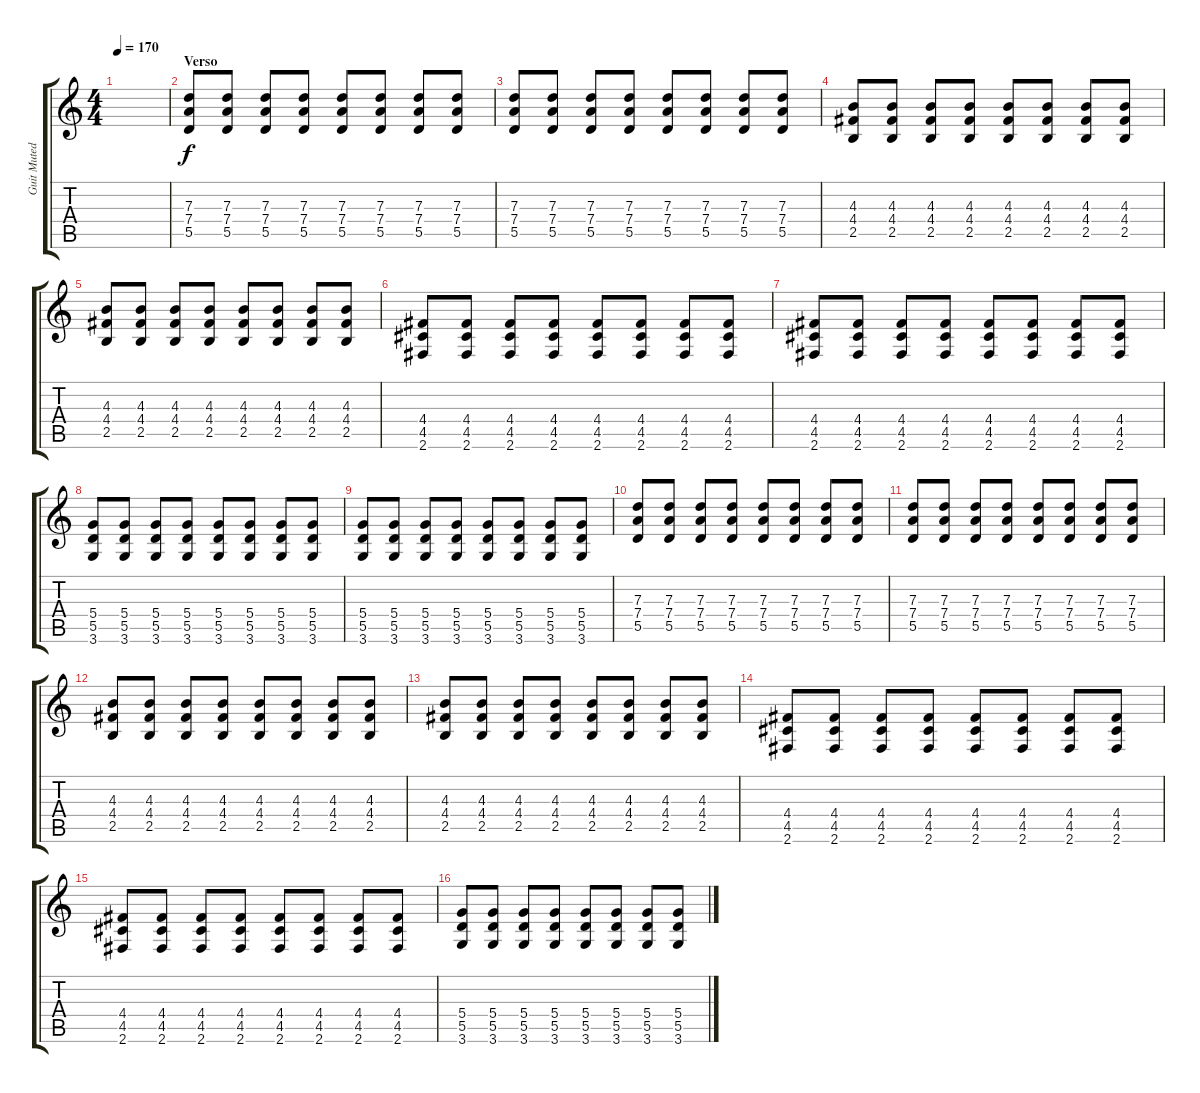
\track ("Guit Muted" "Guit Muted") {instrument electricguitarmuted}
\staff {score tabs}
\tuning (E4 B3 G3 D3 A2 E2) {hide}
\ts (4 4)
\tempo 170
\clef g2
\ks c
|
\section ("" "Verso")
(7.3 7.4 5.5).8 (7.3 7.4 5.5).8 (7.3 7.4 5.5).8 (7.3 7.4 5.5).8 (7.3 7.4 5.5).8 (7.3 7.4 5.5).8 (7.3 7.4 5.5).8 (7.3 7.4 5.5).8 |
(7.3 7.4 5.5).8 (7.3 7.4 5.5).8 (7.3 7.4 5.5).8 (7.3 7.4 5.5).8 (7.3 7.4 5.5).8 (7.3 7.4 5.5).8 (7.3 7.4 5.5).8 (7.3 7.4 5.5).8 |
(4.3 4.4 2.5).8 (4.3 4.4 2.5).8 (4.3 4.4 2.5).8 (4.3 4.4 2.5).8 (4.3 4.4 2.5).8 (4.3 4.4 2.5).8 (4.3 4.4 2.5).8 (4.3 4.4 2.5).8 |
(4.3 4.4 2.5).8 (4.3 4.4 2.5).8 (4.3 4.4 2.5).8 (4.3 4.4 2.5).8 (4.3 4.4 2.5).8 (4.3 4.4 2.5).8 (4.3 4.4 2.5).8 (4.3 4.4 2.5).8 |
(4.4 4.5 2.6).8 (4.4 4.5 2.6).8 (4.4 4.5 2.6).8 (4.4 4.5 2.6).8 (4.4 4.5 2.6).8 (4.4 4.5 2.6).8 (4.4 4.5 2.6).8 (4.4 4.5 2.6).8 |
(4.4 4.5 2.6).8 (4.4 4.5 2.6).8 (4.4 4.5 2.6).8 (4.4 4.5 2.6).8 (4.4 4.5 2.6).8 (4.4 4.5 2.6).8 (4.4 4.5 2.6).8 (4.4 4.5 2.6).8 |
(5.4 5.5 3.6).8 (5.4 5.5 3.6).8 (5.4 5.5 3.6).8 (5.4 5.5 3.6).8 (5.4 5.5 3.6).8 (5.4 5.5 3.6).8 (5.4 5.5 3.6).8 (5.4 5.5 3.6).8 |
(5.4 5.5 3.6).8 (5.4 5.5 3.6).8 (5.4 5.5 3.6).8 (5.4 5.5 3.6).8 (5.4 5.5 3.6).8 (5.4 5.5 3.6).8 (5.4 5.5 3.6).8 (5.4 5.5 3.6).8 |
(7.3 7.4 5.5).8 (7.3 7.4 5.5).8 (7.3 7.4 5.5).8 (7.3 7.4 5.5).8 (7.3 7.4 5.5).8 (7.3 7.4 5.5).8 (7.3 7.4 5.5).8 (7.3 7.4 5.5).8 |
(7.3 7.4 5.5).8 (7.3 7.4 5.5).8 (7.3 7.4 5.5).8 (7.3 7.4 5.5).8 (7.3 7.4 5.5).8 (7.3 7.4 5.5).8 (7.3 7.4 5.5).8 (7.3 7.4 5.5).8 |
(4.3 4.4 2.5).8 (4.3 4.4 2.5).8 (4.3 4.4 2.5).8 (4.3 4.4 2.5).8 (4.3 4.4 2.5).8 (4.3 4.4 2.5).8 (4.3 4.4 2.5).8 (4.3 4.4 2.5).8 |
(4.3 4.4 2.5).8 (4.3 4.4 2.5).8 (4.3 4.4 2.5).8 (4.3 4.4 2.5).8 (4.3 4.4 2.5).8 (4.3 4.4 2.5).8 (4.3 4.4 2.5).8 (4.3 4.4 2.5).8 |
(4.4 4.5 2.6).8 (4.4 4.5 2.6).8 (4.4 4.5 2.6).8 (4.4 4.5 2.6).8 (4.4 4.5 2.6).8 (4.4 4.5 2.6).8 (4.4 4.5 2.6).8 (4.4 4.5 2.6).8 |
(4.4 4.5 2.6).8 (4.4 4.5 2.6).8 (4.4 4.5 2.6).8 (4.4 4.5 2.6).8 (4.4 4.5 2.6).8 (4.4 4.5 2.6).8 (4.4 4.5 2.6).8 (4.4 4.5 2.6).8 |
(5.4 5.5 3.6).8 (5.4 5.5 3.6).8 (5.4 5.5 3.6).8 (5.4 5.5 3.6).8 (5.4 5.5 3.6).8 (5.4 5.5 3.6).8 (5.4 5.5 3.6).8 (5.4 5.5 3.6).8
